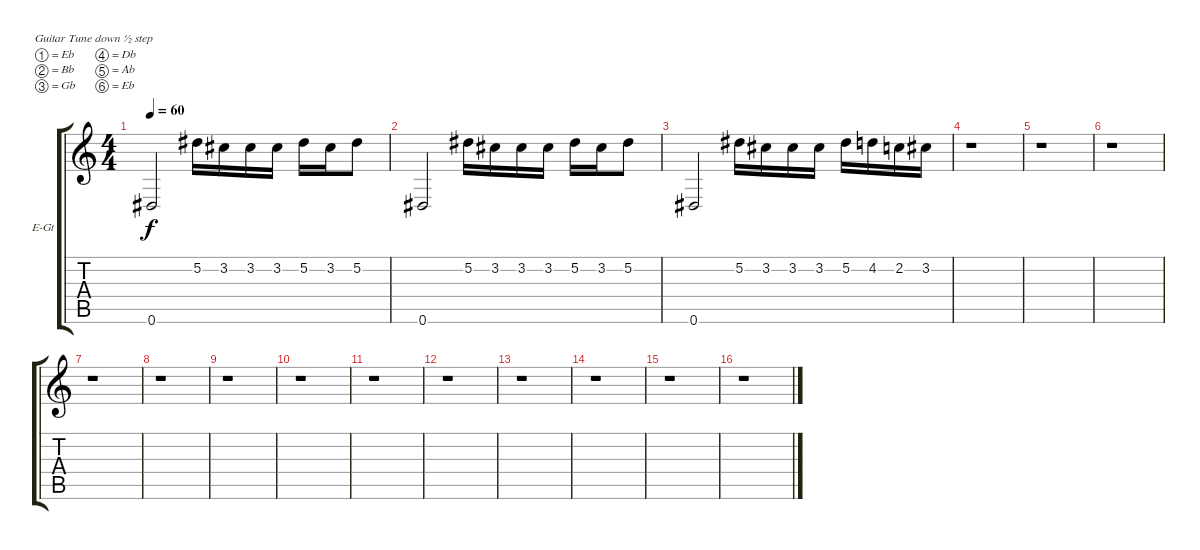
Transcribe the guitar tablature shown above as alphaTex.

\bracketExtendMode groupsimilarinstruments
\firstSystemTrackNameOrientation horizontal
\otherSystemsTrackNameOrientation horizontal
\track ("guitar 2" "E-Gt") {instrument overdrivenguitar}
\staff {score tabs}
\tuning (Eb4 Bb3 Gb3 Db3 Ab2 Eb2)
\ts (4 4)
\tempo 60
\clef g2
\ks c
0.6.2{dy f} 5.2.16 3.2.16 3.2.16 3.2.16 5.2.16 3.2.16 5.2.8 |
0.6.2 5.2.16 3.2.16 3.2.16 3.2.16 5.2.16 3.2.16 5.2.8 |
0.6.2 5.2.16 3.2.16 3.2.16 3.2.16 5.2.16 4.2.16 2.2.16 3.2.16 |
r.1 |
r.1 |
r.1 |
r.1 |
r.1 |
r.1 |
r.1 |
r.1 |
r.1 |
r.1 |
r.1 |
r.1 |
r.1
